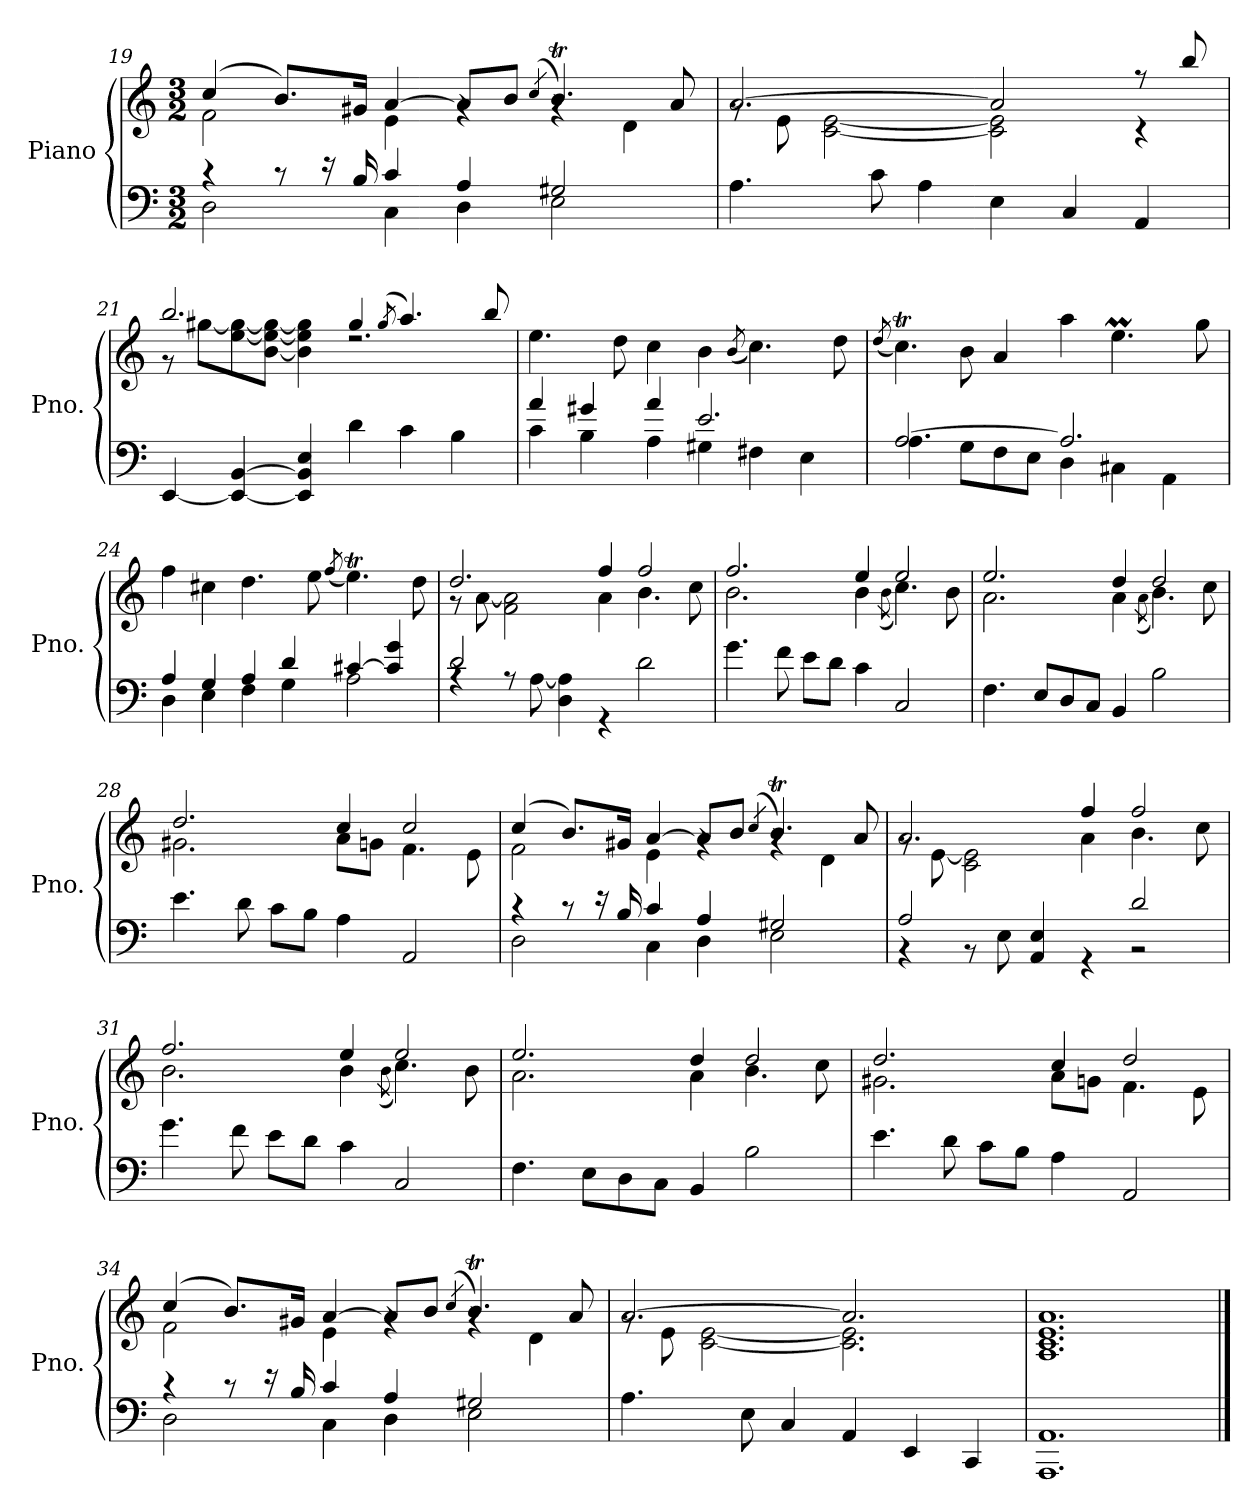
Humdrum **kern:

**kern	**kern
*part1	*part1
*staff2	*staff1
*I"Piano	*
*I'Pno.	*
*clefF4	*clefG2
*k[]	*k[]
*M3/2	*M3/2
=19	=19
*^	*^
4r	2D\	(>4cc/	2f\
8r	.	8.b/L)	.
16r	.	.	.
16B/	.	16g#X/Jk	.
4c/	4C\	[4a/	4e\
4A/	4D\	8a/L]	4rg
.	.	8b/J	.
.	.	(<4qcc/	.
2G#X/	2E\	4.bt/)	4rg
.	.	.	4d\
.	.	8a/	.
*v	*v	*	*
=20	=20	=20
4.A\	[2.a/	8rg
.	.	8e\
.	.	[2c\ [2e\
8c\	.	.
4A\	.	.
4E\	2a/]	2c\] 2e\]
4C/	.	.
4AA/	8r	4r
.	8bb/	.
!!LO:LB:g=z	!!
=21	=21	=21
[4EE/	2.bb/	8r
.	.	[8gg#X\L
4EE/_ [4BB/	.	[8ee\ 8gg#\_
.	.	[8b\ 8ee\_ 8gg#\_J
4EE/] 4BB/] 4E/	.	4b\] 4ee\] 4gg#\]
4d\	4gg#/	2.rdd
.	(<8qgg#/	.
4c\	4.aa/)	.
4B\	.	.
.	8bb/	.
*	*v	*v
=22	=22
*^	*
4a/	4c\	4.ee\
4g#X/	4B\	.
.	.	8dd\
4a/	4A\	4cc\
2.e/	4G#X\	4b\
.	.	(<8qb/
.	4F#X\	4.cc\)
.	4E\	.
.	.	8dd\
=23	=23	=23
.	.	(<8qdd/
[2.A/	4.A\	4.ccT\)
.	8G\L	8b\
.	8F\	4a/
.	8E\J	.
2.A/]	4D\	4aa\
.	4C#X\	4.eem\
.	4AA\	.
.	.	8gg\
!!LO:LB:g=z
=24	=24	=24
4A/	4D\	4ff\
4G/	4E\	4cc#X\
4A/	4F\	4.dd\
4d/	4G\	.
.	.	8ee\
.	.	(<8qff/
[4c#X/	2A\	4.eet\)
4c#/] 4g/	.	.
.	.	8dd\
=25	=25	=25
*	*	*^
2d/	4rA	2.dd/	8r
.	.	.	[8a\
.	8rA	.	2f\ 2a\]
.	[8A\	.	.
4D\ 4A\]	1ryy	.	.
4rGG	.	4ff/	4a\
2d\	.	2ff/	4.b\
.	.	.	8cc\
*v	*v	*	*
=26	=26	=26
4.g\	2.ff/	2.b\
8f\	.	.
8e\L	.	.
8d\J	.	.
4c\	4ee/	4b\
.	.	(<8qb\
2C/	2ee/	4.cc\)
.	.	8b\
!!LO:LB:g=z	!!
=27	=27	=27
4.F\	2.ee/	2.a\
8E/L	.	.
8D/	.	.
8C/J	.	.
4BB/	4dd/	4a\
.	.	(<8qa\
2B\	2dd/	4.b\)
.	.	8cc\
=28	=28	=28
4.e\	2.dd/	2.g#X\
8d\	.	.
8c\L	.	.
8B\J	.	.
4A\	4cc/	8a\L
.	.	8gn\J
2AA/	2cc/	4.f\
.	.	8e\
=29	=29	=29
*^	*	*
4r	2D\	(>4cc/	2f\
8r	.	8.b/L)	.
16r	.	.	.
16B/	.	16g#X/Jk	.
4c/	4C\	[4a/	4e\
4A/	4D\	8a/L]	4rg
.	.	8b/J	.
.	.	(<4qcc/	.
2G#X/	2E\	4.bt/)	4rg
.	.	.	4d\
.	.	8a/	.
!!LO:LB:g=z	!!
=30	=30	=30	=30
2A/	4r	2.a/	8rg
.	.	.	[8e\
.	8r	.	2c\ 2e\]
.	8E\	.	.
4AA/ 4E/	2ryy	.	.
4rGG	.	4ff/	4a\
2d/	2r	2ff/	4.b\
.	.	.	8cc\
*v	*v	*	*
=31	=31	=31
4.g\	2.ff/	2.b\
8f\	.	.
8e\L	.	.
8d\J	.	.
4c\	4ee/	4b\
.	.	(<8qb\
2C/	2ee/	4.cc\)
.	.	8b\
=32	=32	=32
4.F\	2.ee/	2.a\
8E\L	.	.
8D\	.	.
8C\J	.	.
4BB/	4dd/	4a\
2B\	2dd/	4.b\
.	.	8cc\
!!LO:LB:g=z	!!
=33	=33	=33
4.e\	2.dd/	2.g#X\
8d\	.	.
8c\L	.	.
8B\J	.	.
4A\	4cc/	8a\L
.	.	8gn\J
2AA/	2dd/	4.f\
.	.	8e\
=34	=34	=34
*^	*	*
4r	2D\	(>4cc/	2f\
8r	.	8.b/L)	.
16r	.	.	.
16B/	.	16g#X/Jk	.
4c/	4C\	[4a/	4e\
4A/	4D\	8a/L]	4rg
.	.	8b/J	.
.	.	(<4qcc/	.
2G#X/	2E\	4.bt/)	4rg
.	.	.	4d\
.	.	8a/	.
*v	*v	*	*
=35	=35	=35
4.A\	[2.a/	8rg
.	.	8e\
.	.	[2c\ [2e\
8E\	.	.
4C/	.	.
4AA/	2.a/]	2.c\] 2.e\]
4EE/	.	.
4CC/	.	.
*	*v	*v
=36	=36
1.AAA 1.AA	1.A 1.c 1.e 1.a
==	==
*-	*-
